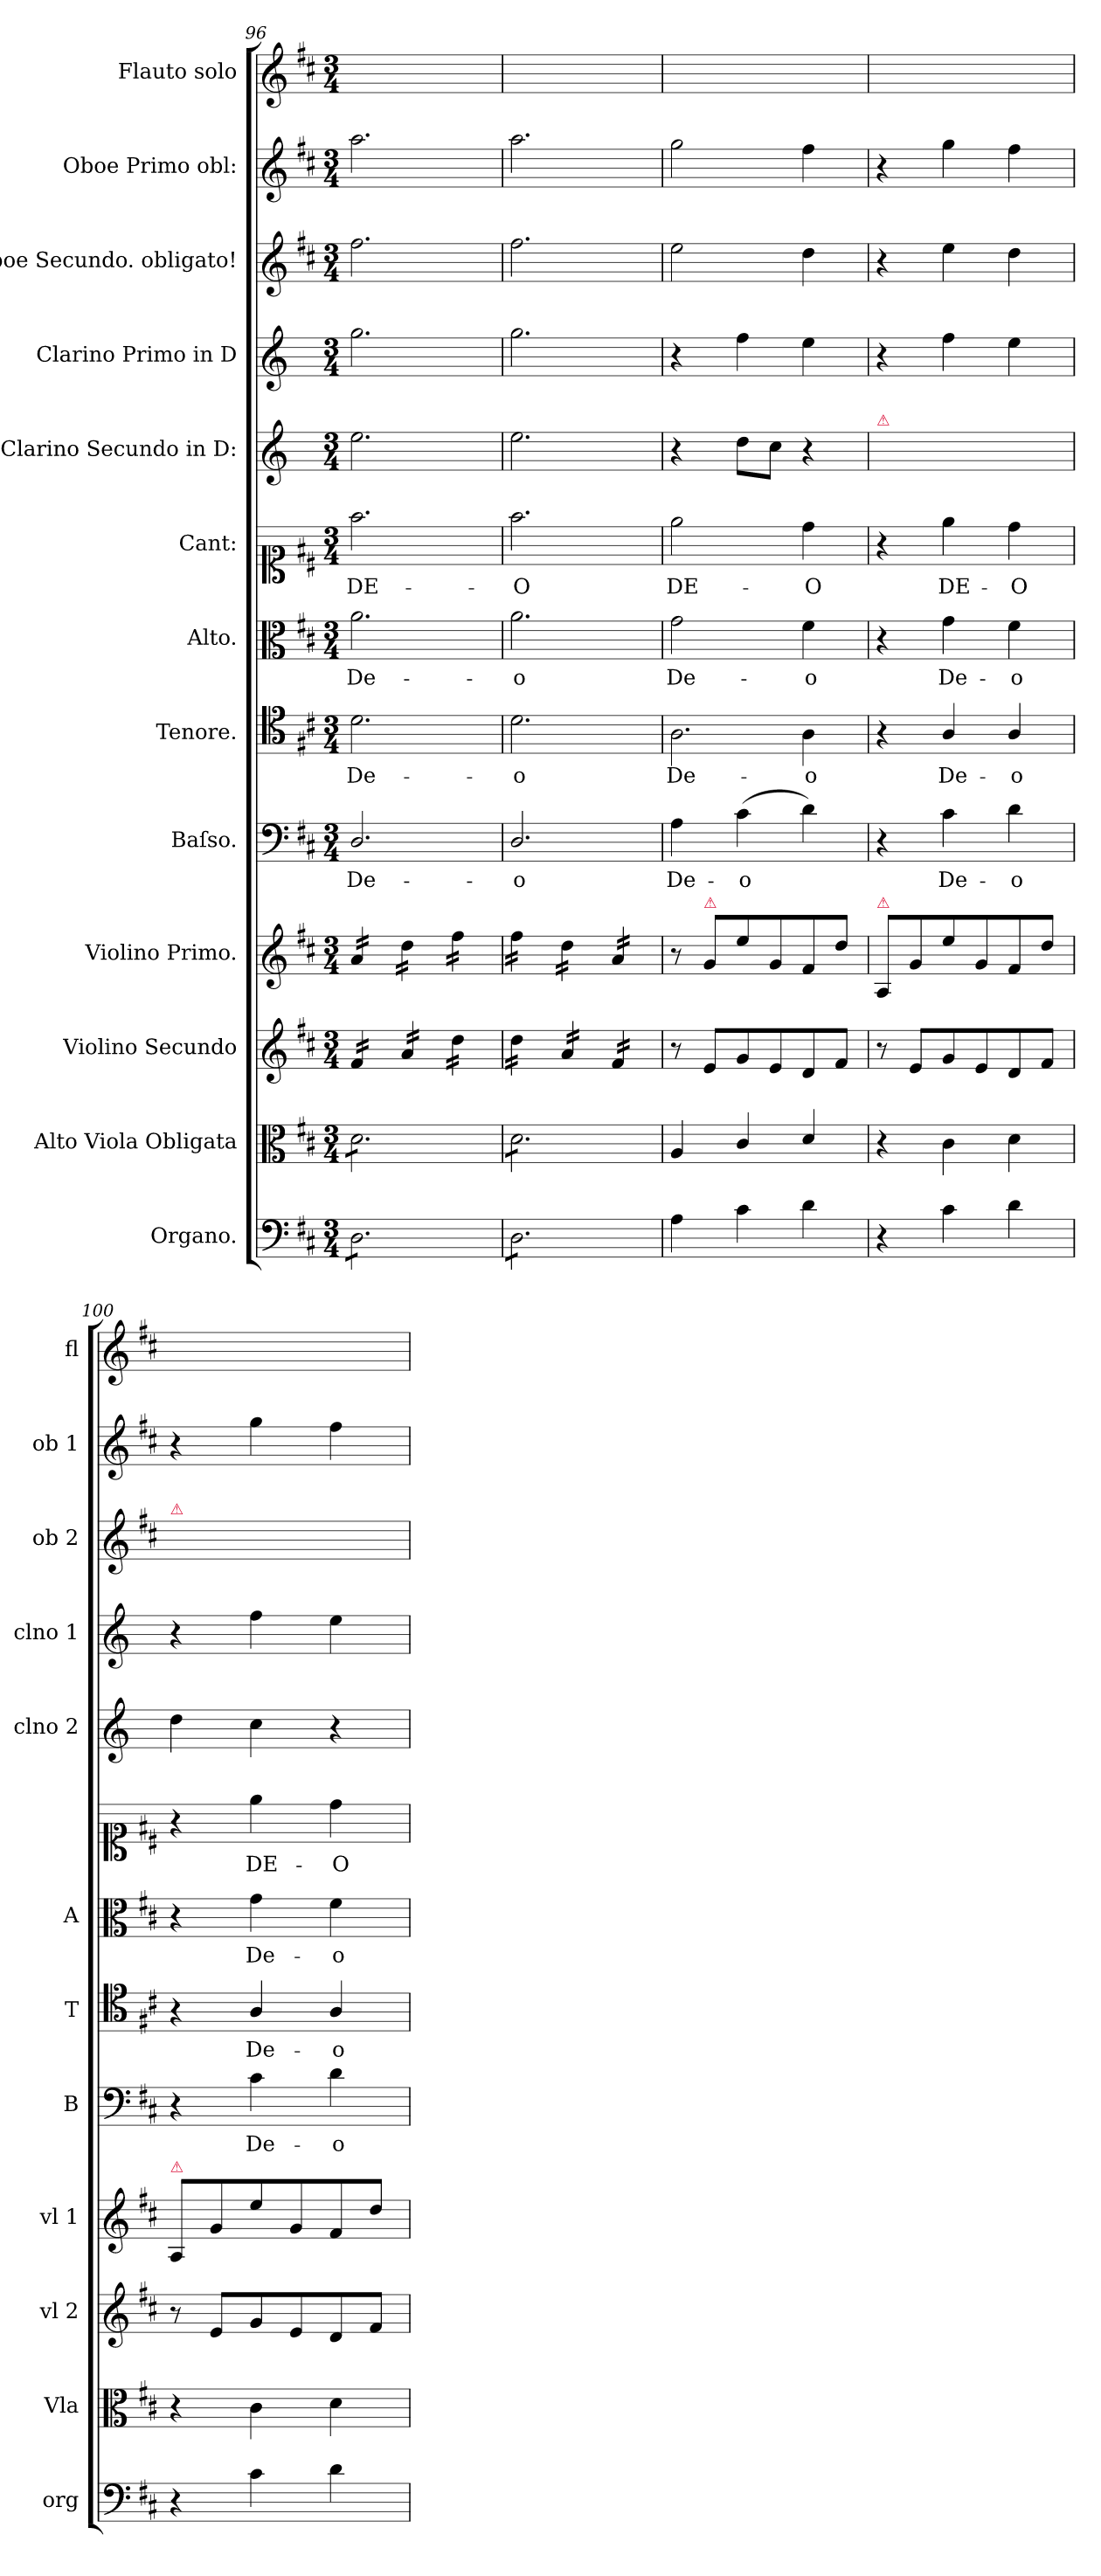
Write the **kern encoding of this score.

**kern	**kern	**kern	**kern	**kern	**text	**kern	**text	**kern	**text	**kern	**text	**kern	**kern	**kern	**kern	**kern
*part13	*part12	*part11	*part10	*part9	*part9	*part8	*part8	*part7	*part7	*part6	*part6	*part5	*part4	*part3	*part2	*part1
*staff13	*staff12	*staff11	*staff10	*staff9	*staff9	*staff8	*staff8	*staff7	*staff7	*staff6	*staff6	*staff5	*staff4	*staff3	*staff2	*staff1
*I"Organo.	*I"Alto Viola Obligata	*I"Violino Secundo	*I"Violino Primo.	*I"Baſso.	*	*I"Tenore.	*	*I"Alto.	*	*I"Cant:	*	*I"Clarino Secundo in D:	*I"Clarino Primo in D	*I"Oboe Secundo. obligato!	*I"Oboe Primo obl:	*I"Flauto solo
*I'org	*I'Vla	*I'vl 2	*I'vl 1	*I'B	*	*I'T	*	*I'A	*	*	*	*I'clno 2	*I'clno 1	*I'ob 2	*I'ob 1	*I'fl
*clefF4	*clefC3	*clefG2	*clefG2	*clefF4	*	*clefC4	*	*clefC3	*	*clefC1	*	*clefG2	*clefG2	*clefG2	*clefG2	*clefG2
*	*	*	*	*	*	*	*	*	*	*	*	*ITrd-1c-2	*ITrd-1c-2	*	*	*
*k[f#c#]	*k[f#c#]	*k[f#c#]	*k[f#c#]	*k[f#c#]	*	*k[f#c#]	*	*k[f#c#]	*	*k[f#c#]	*	*k[f#c#]	*k[f#c#]	*k[f#c#]	*k[f#c#]	*k[f#c#]
*D:	*D:	*D:	*D:	*D:	*	*D:	*	*D:	*	*D:	*	*	*	*D:	*D:	*D:
*M3/4	*M3/4	*M3/4	*M3/4	*M3/4	*	*M3/4	*	*M3/4	*	*M3/4	*	*M3/4	*M3/4	*M3/4	*M3/4	*M3/4
=96	=96	=96	=96	=96	=96	=96	=96	=96	=96	=96	=96	=96	=96	=96	=96	=96
*tremolo	*	*	*	*	*	*	*	*	*	*	*	*	*	*	*	*
*	*tremolo	*	*	*	*	*	*	*	*	*	*	*	*	*	*	*
*	*	*tremolo	*	*	*	*	*	*	*	*	*	*	*	*	*	*
*	*	*	*tremolo	*	*	*	*	*	*	*	*	*	*	*	*	*
8D\L	8d\L	16f#/LL	16a/LL	2.D/	De-	2.d\	De-	2.a\	De-	2.ff#\	DE-	2.ff#\	2.aa\	2.ff#\	2.aa\	2.ryy
.	.	16f#/	16a/	.	.	.	.	.	.	.	.	.	.	.	.	.
8D\	8d\	16f#/	16a/	.	.	.	.	.	.	.	.	.	.	.	.	.
.	.	16f#/JJ	16a/JJ	.	.	.	.	.	.	.	.	.	.	.	.	.
8D\	8d\	16a/LL	16dd\LL	.	.	.	.	.	.	.	.	.	.	.	.	.
.	.	16a/	16dd\	.	.	.	.	.	.	.	.	.	.	.	.	.
8D\	8d\	16a/	16dd\	.	.	.	.	.	.	.	.	.	.	.	.	.
.	.	16a/JJ	16dd\JJ	.	.	.	.	.	.	.	.	.	.	.	.	.
8D\	8d\	16dd\LL	16ff#\LL	.	.	.	.	.	.	.	.	.	.	.	.	.
.	.	16dd\	16ff#\	.	.	.	.	.	.	.	.	.	.	.	.	.
8D\J	8d\J	16dd\	16ff#\	.	.	.	.	.	.	.	.	.	.	.	.	.
.	.	16dd\JJ	16ff#\JJ	.	.	.	.	.	.	.	.	.	.	.	.	.
=97	=97	=97	=97	=97	=97	=97	=97	=97	=97	=97	=97	=97	=97	=97	=97	=97
8D\L	8d\L	16dd\LL	16ff#\LL	2.D/	-o	2.d\	-o	2.a\	-o	2.ff#\	-O	2.ff#\	2.aa\	2.ff#\	2.aa\	2.ryy
.	.	16dd\	16ff#\	.	.	.	.	.	.	.	.	.	.	.	.	.
8D\	8d\	16dd\	16ff#\	.	.	.	.	.	.	.	.	.	.	.	.	.
.	.	16dd\JJ	16ff#\JJ	.	.	.	.	.	.	.	.	.	.	.	.	.
8D\	8d\	16a/LL	16dd\LL	.	.	.	.	.	.	.	.	.	.	.	.	.
.	.	16a/	16dd\	.	.	.	.	.	.	.	.	.	.	.	.	.
8D\	8d\	16a/	16dd\	.	.	.	.	.	.	.	.	.	.	.	.	.
.	.	16a/JJ	16dd\JJ	.	.	.	.	.	.	.	.	.	.	.	.	.
8D\	8d\	16f#/LL	16a/LL	.	.	.	.	.	.	.	.	.	.	.	.	.
.	.	16f#/	16a/	.	.	.	.	.	.	.	.	.	.	.	.	.
8D\J	8d\J	16f#/	16a/	.	.	.	.	.	.	.	.	.	.	.	.	.
*	*Xtremolo	*	*	*	*	*	*	*	*	*	*	*	*	*	*	*
*Xtremolo	*	*	*	*	*	*	*	*	*	*	*	*	*	*	*	*
.	.	16f#/JJ	16a/JJ	.	.	.	.	.	.	.	.	.	.	.	.	.
*	*	*	*Xtremolo	*	*	*	*	*	*	*	*	*	*	*	*	*
*	*	*Xtremolo	*	*	*	*	*	*	*	*	*	*	*	*	*	*
=98	=98	=98	=98	=98	=98	=98	=98	=98	=98	=98	=98	=98	=98	=98	=98	=98
!	!	!	!	!	!LO:LY:i	!LO:N:vis=2.	!	!	!LO:LY:i	!	!LO:LY:i	!	!	!	!	!
4A\	4A/	8r	8r	4A\	De-	2A\	De-	2g\	De-	2ee\	DE-	4r	4r	2ee\	2gg\	2.ryy
!	!	!	!LO:TX:a:color=crimson:t=⚠	!	!	!	!	!	!	!	!	!	!	!	!	!
.	.	8e/L	8g/L	.	.	.	.	.	.	.	.	.	.	.	.	.
!	!	!	!	!	!LO:LY:i	!	!	!	!	!	!	!	!	!	!	!
4c#\	4c#/	8g/	8ee\	(>4c#\	-o	.	.	.	.	.	.	8ee\L	4gg\	.	.	.
.	.	8e/	8g/	.	.	.	.	.	.	.	.	8dd\J	.	.	.	.
!	!	!	!	!	!	!	!	!	!LO:LY:i	!	!LO:LY:i	!	!	!	!	!
4d\	4d/	8d/	8f#/	4d\)	.	4A\	-o	4f#\	-o	4dd\	-O	4r	4ff#\	4dd\	4ff#\	.
.	.	8f#/J	8dd\J	.	.	.	.	.	.	.	.	.	.	.	.	.
=99	=99	=99	=99	=99	=99	=99	=99	=99	=99	=99	=99	=99	=99	=99	=99	=99
!	!	!	!	!	!	!	!	!	!	!	!	!LO:TX:a:color=crimson:t=⚠	!	!	!	!
!	!	!	!LO:TX:a:color=crimson:t=⚠	!	!	!	!	!	!	!	!	!	!	!	!	!
4r	4r	8r	8A/L	4r	.	4r	.	4r	.	4r	.	4ryy	4r	4r	4r	2.ryy
.	.	8e/L	8g/	.	.	.	.	.	.	.	.	.	.	.	.	.
!	!	!	!	!	!LO:LY:i	!	!LO:LY:i	!	!LO:LY:i	!	!LO:LY:i	!	!	!	!	!
4c#\	4c#\	8g/	8ee\	4c#\	De-	4A/	De-	4g\	De-	4ee\	DE-	8ee\Lyy	4gg\	4ee\	4gg\	.
.	.	8e/	8g/	.	.	.	.	.	.	.	.	8dd\Jyy	.	.	.	.
!	!	!	!	!	!LO:LY:i	!	!LO:LY:i	!	!LO:LY:i	!	!LO:LY:i	!	!	!	!	!
4d\	4d\	8d/	8f#/	4d\	-o	4A/	-o	4f#\	-o	4dd\	-O	4ryy	4ff#\	4dd\	4ff#\	.
.	.	8f#/J	8dd\J	.	.	.	.	.	.	.	.	.	.	.	.	.
=100	=100	=100	=100	=100	=100	=100	=100	=100	=100	=100	=100	=100	=100	=100	=100	=100
!	!	!	!	!	!	!	!	!	!	!	!	!	!	!LO:TX:a:color=crimson:t=⚠	!	!
!	!	!	!LO:TX:a:color=crimson:t=⚠	!	!	!	!	!	!	!	!	!	!	!	!	!
4r	4r	8r	8A/L	4r	.	4r	.	4r	.	4r	.	4ee\	4r	4ryy	4r	2.ryy
.	.	8e/L	8g/	.	.	.	.	.	.	.	.	.	.	.	.	.
!	!	!	!	!	!LO:LY:i	!	!LO:LY:i	!	!LO:LY:i	!	!	!	!	!	!	!
4c#\	4c#\	8g/	8ee\	4c#\	De-	4A/	De-	4g\	De-	4ee\	DE-	4dd\	4gg\	4ee\yy	4gg\	.
.	.	8e/	8g/	.	.	.	.	.	.	.	.	.	.	.	.	.
!	!	!	!	!	!LO:LY:i	!	!LO:LY:i	!	!LO:LY:i	!	!	!	!	!	!	!
4d\	4d\	8d/	8f#/	4d\	-o	4A/	-o	4f#\	-o	4dd\	-O	4r	4ff#\	4dd\yy	4ff#\	.
.	.	8f#/J	8dd\J	.	.	.	.	.	.	.	.	.	.	.	.	.
=	=	=	=	=	=	=	=	=	=	=	=	=	=	=	=	=
*-	*-	*-	*-	*-	*-	*-	*-	*-	*-	*-	*-	*-	*-	*-	*-	*-
